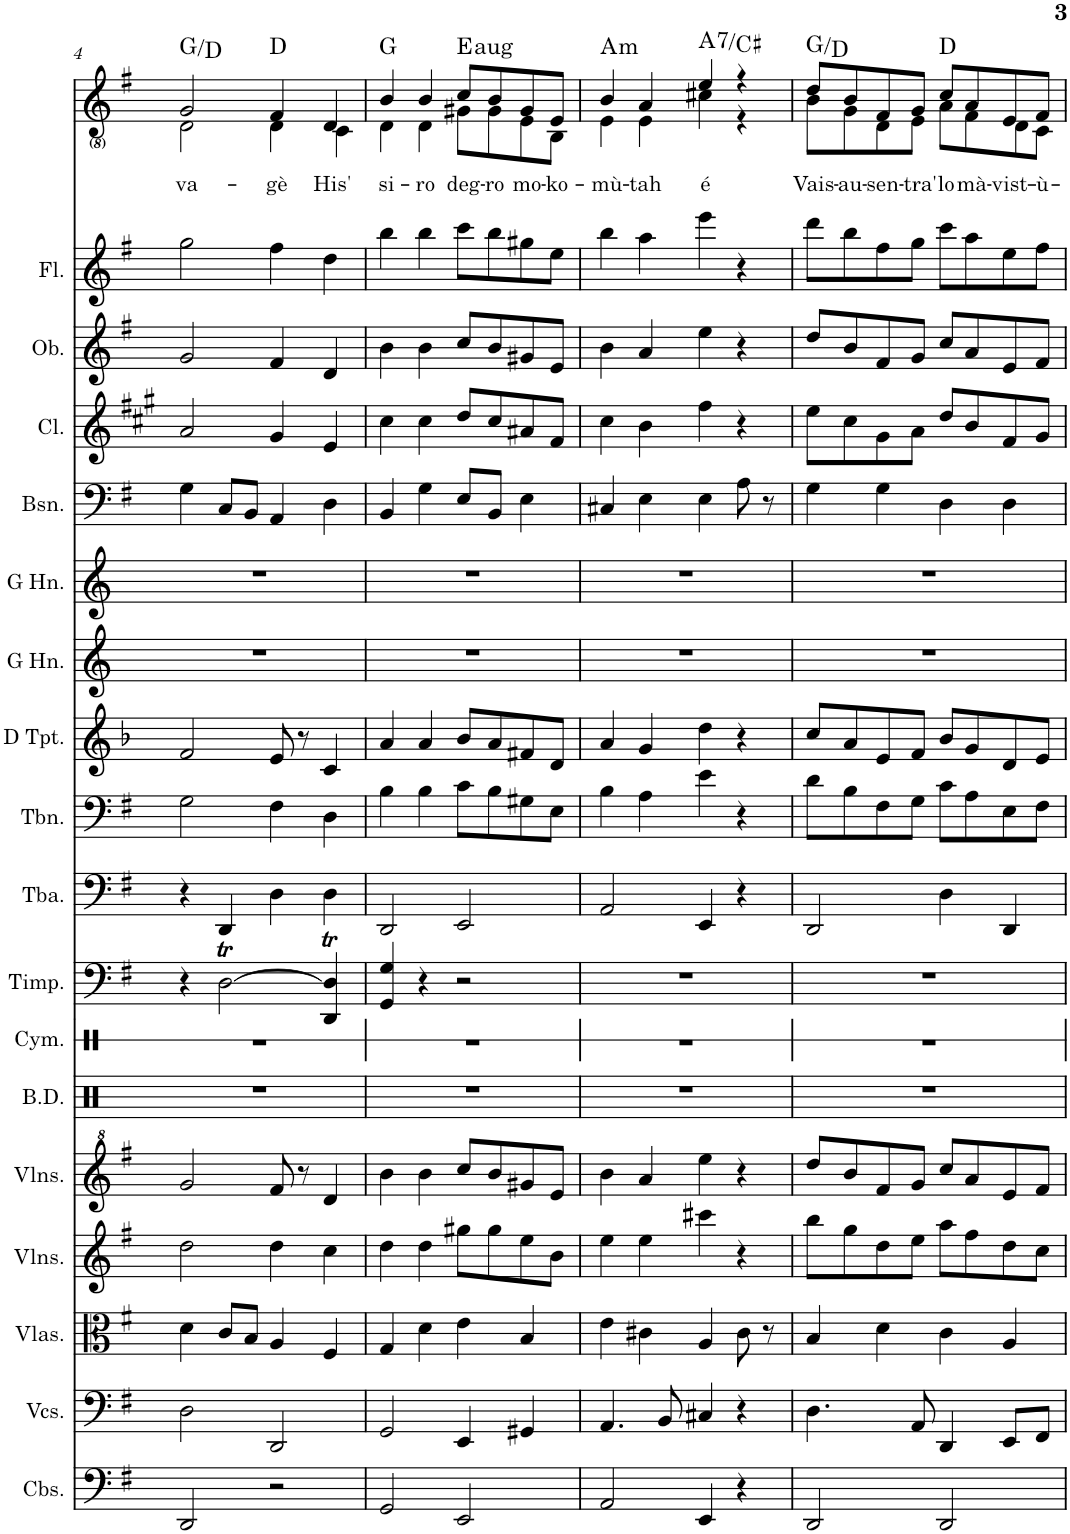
**kern	**kern	**kern	**kern	**kern	**kern	**kern	**kern	**kern	**kern	**kern	**kern	**kern	**kern	**kern	**kern	**kern	**kern	**text	**harte
*part18	*part17	*part16	*part15	*part14	*part13	*part12	*part11	*part10	*part9	*part8	*part7	*part6	*part5	*part4	*part3	*part2	*part1	*part1	*part1
*staff18	*staff17	*staff16	*staff15	*staff14	*staff13	*staff12	*staff11	*staff10	*staff9	*staff8	*staff7	*staff6	*staff5	*staff4	*staff3	*staff2	*staff1	*staff1	*
*I"Contrabasses	*I"Violoncellos	*I"Violas	*I"Violins	*I"Violins	*I"Bass Drums	*I"Cymbal	*I"Timpani	*I"Tuba	*I"Trombone	*I"D Trumpet	*I"Horn in G	*I"Horn in G	*I"Bassoon	*I"Clarinet	*I"Oboe	*I"Flute	*I"Voice	*	*
*I'Cbs.	*I'Vcs.	*I'Vlas.	*I'Vlns.	*I'Vlns.	*I'B.D.	*I'Cym.	*I'Timp.	*I'Tba.	*I'Tbn.	*I'D Tpt.	*	*	*I'Bsn.	*I'Cl.	*I'Ob.	*I'Fl.	*	*	*
!!LO:PB:g=z
*clefF4	*clefF4	*clefC3	*clefG2	*clefG^2	*clefX	*clefX	*clefF4	*clefF4	*clefF4	*clefG2	*clefG2	*clefG2	*clefF4	*clefG2	*clefG2	*clefG2	*clefG2	*	*
*Trd7c12	*	*	*	*	*	*	*	*	*	*Trd-1c-2	*Trd3c5	*Trd3c5	*	*Trd1c2	*	*	*	*	*
*k[f#]	*k[f#]	*k[f#]	*k[f#]	*k[f#]	*k[]	*k[]	*k[f#]	*k[f#]	*k[f#]	*k[b-]	*k[]	*k[]	*k[f#]	*k[f#c#g#]	*k[f#]	*k[f#]	*k[f#]	*	*
*M4/4	*M4/4	*M4/4	*M4/4	*M4/4	*M4/4	*M4/4	*M4/4	*M4/4	*M4/4	*M4/4	*M4/4	*M4/4	*M4/4	*M4/4	*M4/4	*M4/4	*M4/4	*	*
=4	=4	=4	=4	=4	=4	=4	=4	=4	=4	=4	=4	=4	=4	=4	=4	=4	=4	=4	=4
!	!	!	!	!	!	!	!	!	!	!	!	!	!	!	!	!	!	!LO:LY:b	!
*	*	*	*	*	*	*	*	*	*	*	*	*	*	*	*	*	*^	*	*
2DD/	2D\	4d\	2dd\	2gg/	1r	1r	4r	4r	2G\	2f/	1r	1r	4G\	2a/	2g/	2gg\	2g/	2d\	va-	G:maj/5
.	.	8c/L	.	.	.	.	[2DT\	4DD/	.	.	.	.	8C/L	.	.	.	.	.	.	.
.	.	8B/J	.	.	.	.	.	.	.	.	.	.	8BB/J	.	.	.	.	.	.	.
!	!	!	!	!	!	!	!	!	!	!	!	!	!	!	!	!	!	!	!LO:LY:b	!
2r	2DD/	4A/	4dd\	8ff#/	.	.	.	4D\	4F#\	8e/	.	.	4AA/	4g#/	4f#/	4ff#\	4f#/	4d\	-gè	D:maj
.	.	.	.	8r	.	.	.	.	.	8r	.	.	.	.	.	.	.	.	.	.
!	!	!	!	!	!	!	!	!	!	!	!	!	!	!	!	!	!	!	!LO:LY:b	!
.	.	4F#/	4cc\	4dd/	.	.	4DD/T 4D/]T	4D\	4D\	4c/	.	.	4D\	4e/	4d/	4dd\	4d/	4c\	His'	.
=5	=5	=5	=5	=5	=5	=5	=5	=5	=5	=5	=5	=5	=5	=5	=5	=5	=5	=5	=5	=5
!	!	!	!	!	!	!	!	!	!	!	!	!	!	!	!	!	!	!	!LO:LY:b	!
2GG/	2GG/	4G/	4dd\	4bb\	1r	1r	4GG/ 4G/	2DD/	4B\	4a/	1r	1r	4BB/	4cc#\	4b\	4bb\	4b/	4d\	si-	G:maj
!	!	!	!	!	!	!	!	!	!	!	!	!	!	!	!	!	!	!	!LO:LY:b	!
.	.	4d\	4dd\	4bb\	.	.	4r	.	4B\	4a/	.	.	4G\	4cc#\	4b\	4bb\	4b/	4d\	-ro	.
!	!	!	!	!	!	!	!	!	!	!	!	!	!	!	!	!	!	!	!LO:LY:b	!LO:H:kt=aug
2EE/	4EE/	4e\	8gg#X\L	8ccc/L	.	.	2r	2EE/	8c\L	8b-/L	.	.	8E/L	8dd/L	8cc/L	8ccc\L	8cc/L	8g#X\L	deg-	E:aug
!	!	!	!	!	!	!	!	!	!	!	!	!	!	!	!	!	!	!	!LO:LY:b	!
.	.	.	8gg#\	8bb/	.	.	.	.	8B\	8a/	.	.	8BB/J	8cc#/	8b/	8bb\	8b/	8g#\	-ro	.
!	!	!	!	!	!	!	!	!	!	!	!	!	!	!	!	!	!	!	!LO:LY:b	!
.	4GG#X/	4B/	8ee\	8gg#X/	.	.	.	.	8G#X\	8f#X/	.	.	4E\	8a#X/	8g#X/	8gg#X\	8g#/	8e\	mo-	.
!	!	!	!	!	!	!	!	!	!	!	!	!	!	!	!	!	!	!	!LO:LY:b	!
.	.	.	8b\J	8ee/J	.	.	.	.	8E\J	8d/J	.	.	.	8f#/J	8e/J	8ee\J	8e/J	8B\J	-ko-	.
=6	=6	=6	=6	=6	=6	=6	=6	=6	=6	=6	=6	=6	=6	=6	=6	=6	=6	=6	=6	=6
!	!	!	!	!	!	!	!	!	!	!	!	!	!	!	!	!	!	!	!LO:LY:b	!LO:H:kt=m
2AA/	4.AA/	4e\	4ee\	4bb\	1r	1r	1r	2AA/	4B\	4a/	1r	1r	4C#X/	4cc#\	4b\	4bb\	4b/	4e\	-mù-	A:min
!	!	!	!	!	!	!	!	!	!	!	!	!	!	!	!	!	!	!	!LO:LY:b	!
.	.	4c#X\	4ee\	4aa/	.	.	.	.	4A\	4g/	.	.	4E\	4b\	4a/	4aa\	4a/	4e\	-tah	.
.	8BB/	.	.	.	.	.	.	.	.	.	.	.	.	.	.	.	.	.	.	.
!	!	!	!	!	!	!	!	!	!	!	!	!	!	!	!	!	!	!	!LO:LY:b	!LO:H:kt=7
4EE/	4C#X/	4A/	4ccc#X\	4eee\	.	.	.	4EE/	4e\	4dd\	.	.	4E\	4ff#\	4ee\	4eee\	4ee/	4cc#X\	é	A:7/3
4r	4r	8c#\	4r	4r	.	.	.	4r	4r	4r	.	.	8A\	4r	4r	4r	4r	4r	.	.
.	.	8r	.	.	.	.	.	.	.	.	.	.	8r	.	.	.	.	.	.	.
=7	=7	=7	=7	=7	=7	=7	=7	=7	=7	=7	=7	=7	=7	=7	=7	=7	=7	=7	=7	=7
!	!	!	!	!	!	!	!	!	!	!	!	!	!	!	!	!	!	!	!LO:LY:b	!
2DD/	4.D\	4B/	8bb\L	8ddd/L	1r	1r	1r	2DD/	8d\L	8cc/L	1r	1r	4G\	8ee\L	8dd/L	8ddd\L	8dd/L	8b\L	Vais-	G:maj/5
!	!	!	!	!	!	!	!	!	!	!	!	!	!	!	!	!	!	!	!LO:LY:b	!
.	.	.	8gg\	8bb/	.	.	.	.	8B\	8a/	.	.	.	8cc#\	8b/	8bb\	8b/	8g\	-au-	.
!	!	!	!	!	!	!	!	!	!	!	!	!	!	!	!	!	!	!	!LO:LY:b	!
.	.	4d\	8dd\	8ff#/	.	.	.	.	8F#\	8e/	.	.	4G\	8g#\	8f#/	8ff#\	8f#/	8d\	-sen-	.
!	!	!	!	!	!	!	!	!	!	!	!	!	!	!	!	!	!	!	!LO:LY:b	!
.	8AA/	.	8ee\J	8gg/J	.	.	.	.	8G\J	8f/J	.	.	.	8a\J	8g/J	8gg\J	8g/J	8e\J	-tra'	.
!	!	!	!	!	!	!	!	!	!	!	!	!	!	!	!	!	!	!	!LO:LY:b	!
2DD/	4DD/	4c\	8aa\L	8ccc/L	.	.	.	4D\	8c\L	8b-/L	.	.	4D\	8dd/L	8cc/L	8ccc\L	8cc/L	8a\L	lo	D:maj
!	!	!	!	!	!	!	!	!	!	!	!	!	!	!	!	!	!	!	!LO:LY:b	!
.	.	.	8ff#\	8aa/	.	.	.	.	8A\	8g/	.	.	.	8b/	8a/	8aa\	8a/	8f#\	mà-	.
!	!	!	!	!	!	!	!	!	!	!	!	!	!	!	!	!	!	!	!LO:LY:b	!
.	8EE/L	4A/	8dd\	8ee/	.	.	.	4DD/	8E\	8d/	.	.	4D\	8f#/	8e/	8ee\	8e/	8d\	-vist-	.
!	!	!	!	!	!	!	!	!	!	!	!	!	!	!	!	!	!	!	!LO:LY:b	!
.	8FF#/J	.	8cc\J	8ff#/J	.	.	.	.	8F#\J	8e/J	.	.	.	8g#/J	8f#/J	8ff#\J	8f#/J	8c\J	-ù-	.
*	*	*	*	*	*	*	*	*	*	*	*	*	*	*	*	*	*v	*v	*	*
=	=	=	=	=	=	=	=	=	=	=	=	=	=	=	=	=	=	=	=
*-	*-	*-	*-	*-	*-	*-	*-	*-	*-	*-	*-	*-	*-	*-	*-	*-	*-	*-	*-
